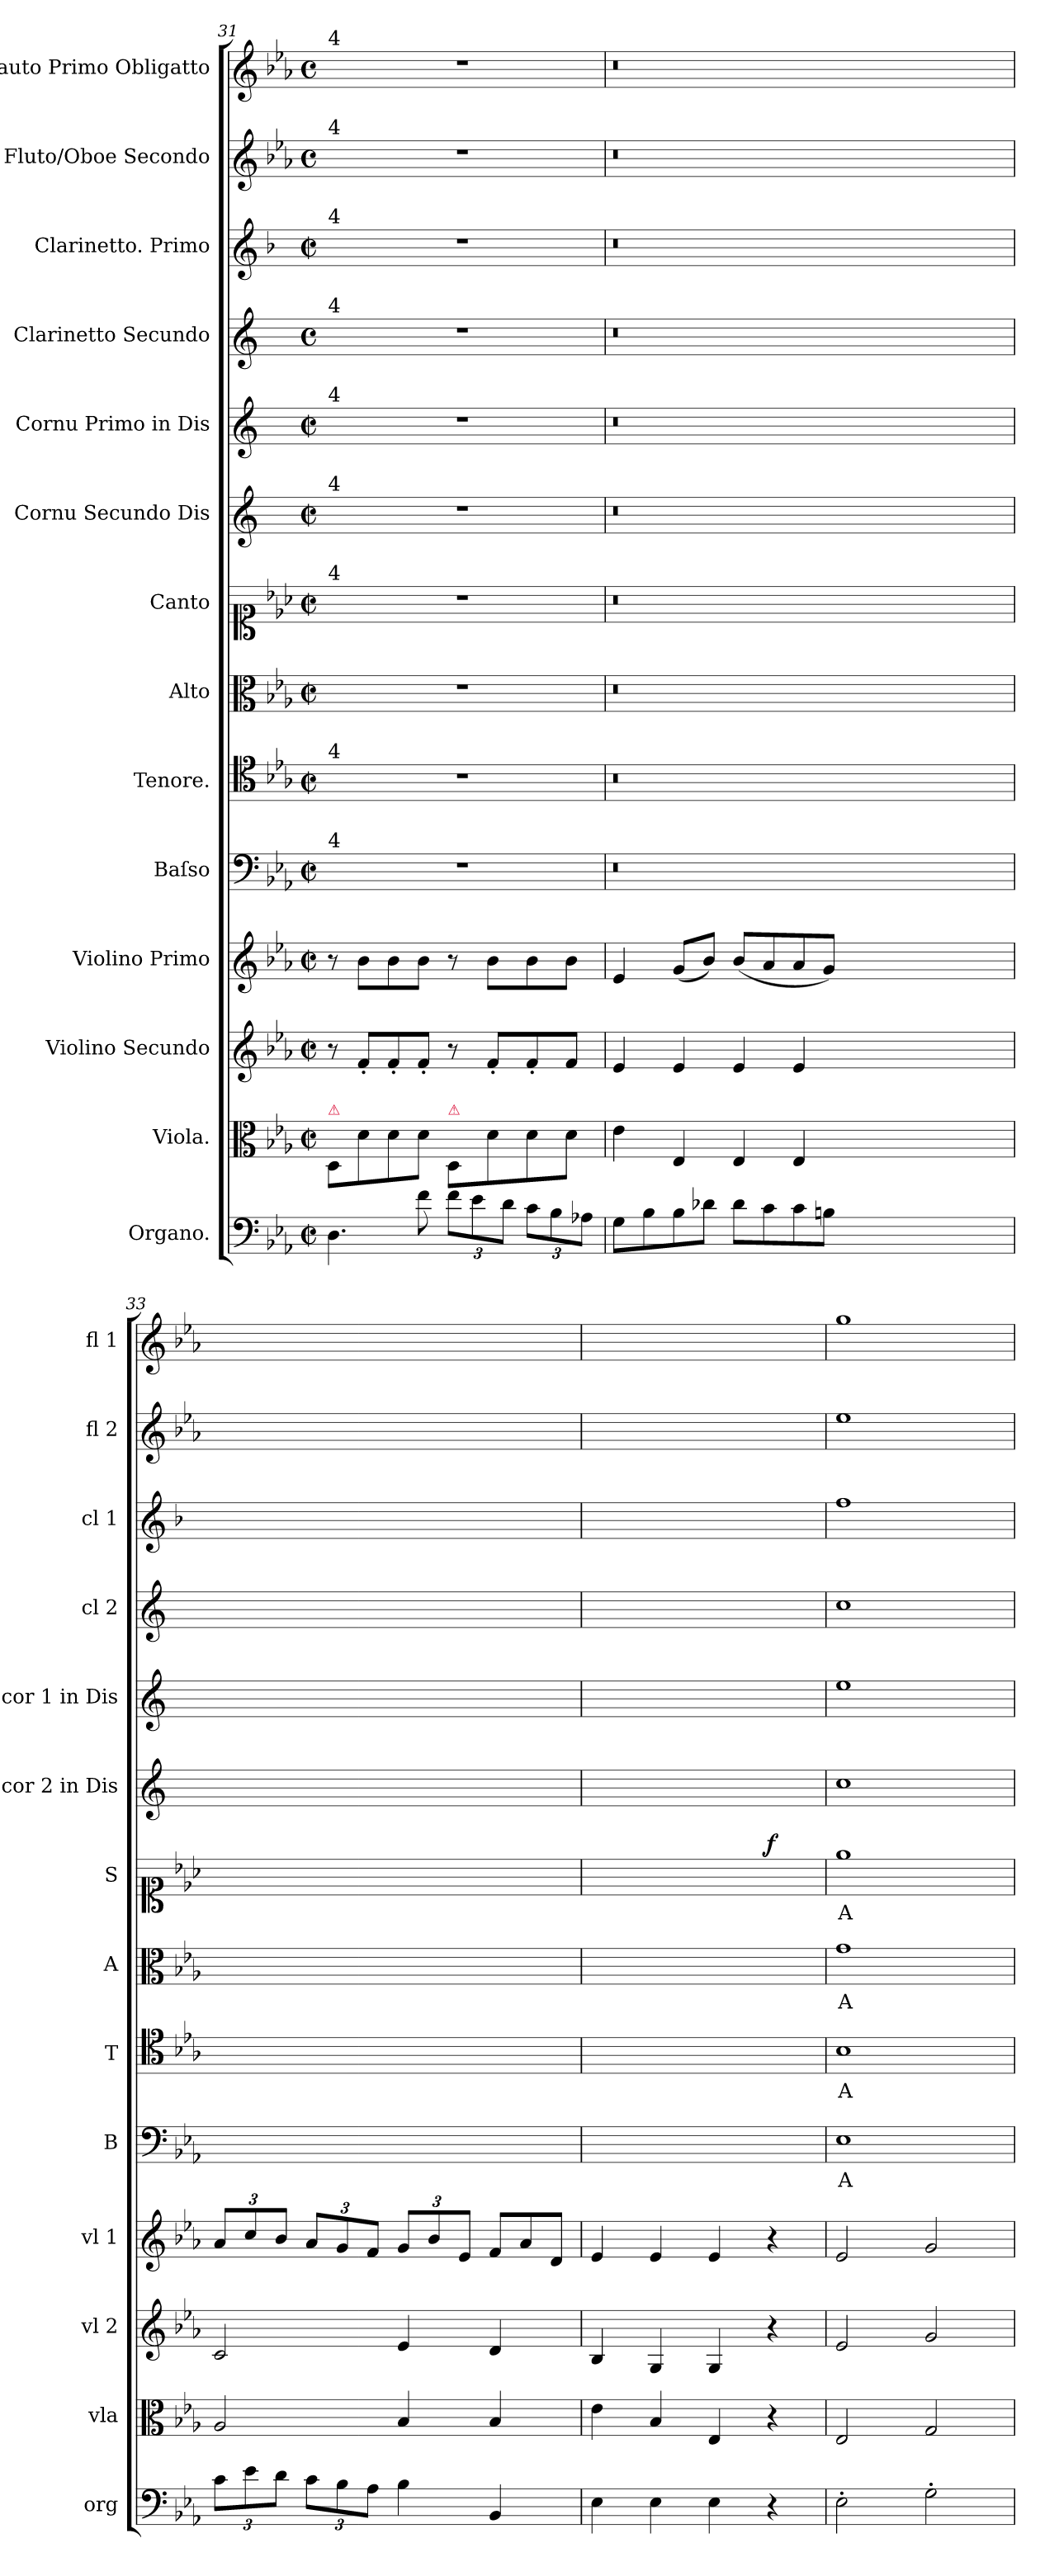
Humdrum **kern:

**kern	**kern	**kern	**kern	**dynam	**kern	**text	**kern	**text	**kern	**text	**kern	**text	**dynam	**kern	**kern	**kern	**kern	**kern	**kern
*part14	*part13	*part12	*part11	*part11	*part10	*part10	*part9	*part9	*part8	*part8	*part7	*part7	*part7	*part6	*part5	*part4	*part3	*part2	*part1
*staff14	*staff13	*staff12	*staff11	*staff11	*staff10	*staff10	*staff9	*staff9	*staff8	*staff8	*staff7	*staff7	*staff7	*staff6	*staff5	*staff4	*staff3	*staff2	*staff1
*I"Organo.	*I"Viola.	*I"Violino Secundo	*I"Violino Primo	*	*I"Baſso	*	*I"Tenore.	*	*I"Alto	*	*I"Canto	*	*	*I"Cornu Secundo Dis	*I"Cornu Primo in Dis	*I"Clarinetto Secundo	*I"Clarinetto. Primo	*I"Fluto/Oboe Secondo	*I"Flauto Primo Obligatto
*I'org	*I'vla	*I'vl 2	*I'vl 1	*	*I'B	*	*I'T	*	*I'A	*	*I'S	*	*	*I'cor 2 in Dis	*I'cor 1 in Dis	*I'cl 2	*I'cl 1	*I'fl 2	*I'fl 1
*clefF4	*clefC3	*clefG2	*clefG2	*	*clefF4	*	*clefC4	*	*clefC3	*	*clefC1	*	*	*clefG2	*clefG2	*clefG2	*clefG2	*clefG2	*clefG2
*	*	*	*	*	*	*	*	*	*	*	*	*	*	*ITrd-2c-3	*ITrd-2c-3	*ITrd1c2	*ITrd1c2	*	*
*k[b-e-a-]	*k[b-e-a-]	*k[b-e-a-]	*k[b-e-a-]	*	*k[b-e-a-]	*	*k[b-e-a-]	*	*k[b-e-a-]	*	*k[b-e-a-]	*	*	*k[b-e-a-]	*k[b-e-a-]	*k[b-e-]	*k[b-e-a-]	*k[b-e-a-]	*k[b-e-a-]
*E-:	*E-:	*E-:	*E-:	*	*E-:	*	*E-:	*	*E-:	*	*E-:	*	*	*	*	*	*E-:	*E-:	*E-:
*M2/2	*M2/2	*M2/2	*M2/2	*	*M2/2	*	*M2/2	*	*M2/2	*	*M2/2	*	*	*M2/2	*M2/2	*M2/2	*M2/2	*M2/2	*M2/2
*met(c|)	*met(c|)	*met(c|)	*met(c|)	*	*met(c|)	*	*met(c|)	*	*met(c|)	*	*met(c|)	*	*	*met(c|)	*met(c|)	*met(c)	*met(c|)	*met(c)	*met(c)
=31	=31	=31	=31	=31	=31	=31	=31	=31	=31	=31	=31	=31	=31	=31	=31	=31	=31	=31	=31
!	!	!	!	!	!	!	!	!	!	!	!	!	!	!	!	!	!	!	!LO:TX:a:t=4
!	!	!	!	!	!	!	!	!	!	!	!	!	!	!	!	!	!	!LO:TX:a:t=4	!
!	!	!	!	!	!	!	!	!	!	!	!	!	!	!	!	!	!LO:TX:a:t=4	!	!
!	!	!	!	!	!	!	!	!	!	!	!	!	!	!	!	!LO:TX:a:t=4	!	!	!
!	!	!	!	!	!	!	!	!	!	!	!	!	!	!	!LO:TX:a:t=4	!	!	!	!
!	!	!	!	!	!	!	!	!	!	!	!	!	!	!LO:TX:a:t=4	!	!	!	!	!
!	!	!	!	!	!	!	!	!	!	!	!LO:TX:a:t=4	!	!	!	!	!	!	!	!
!	!	!	!	!	!	!	!LO:TX:a:t=4	!	!	!	!	!	!	!	!	!	!	!	!
!	!	!	!	!	!LO:TX:a:t=4	!	!	!	!	!	!	!	!	!	!	!	!	!	!
!	!LO:TX:a:color=crimson:t=⚠	!	!	!	!	!	!	!	!	!	!	!	!	!	!	!	!	!	!
4.D\	8D/L	8r	8r	.	1r	.	1r	.	1r	.	1r	.	.	1r	1r	1r	1r	1r	1r
.	8d\	8f'/L	8b-\L	.	.	.	.	.	.	.	.	.	.	.	.	.	.	.	.
.	8d\	8f'/	8b-\	.	.	.	.	.	.	.	.	.	.	.	.	.	.	.	.
8f\	8d\J	8f'/J	8b-\J	.	.	.	.	.	.	.	.	.	.	.	.	.	.	.	.
!	!LO:TX:a:color=crimson:t=⚠	!	!	!	!	!	!	!	!	!	!	!	!	!	!	!	!	!	!
12f\L	8D/L	8r	8r	.	.	.	.	.	.	.	.	.	.	.	.	.	.	.	.
12e-\	.	.	.	.	.	.	.	.	.	.	.	.	.	.	.	.	.	.	.
.	8d\	8f'/L	8b-\L	.	.	.	.	.	.	.	.	.	.	.	.	.	.	.	.
12d\J	.	.	.	.	.	.	.	.	.	.	.	.	.	.	.	.	.	.	.
12c\L	8d\	8f'/	8b-\	.	.	.	.	.	.	.	.	.	.	.	.	.	.	.	.
12B-\	.	.	.	.	.	.	.	.	.	.	.	.	.	.	.	.	.	.	.
.	8d\J	8f/J	8b-\J	.	.	.	.	.	.	.	.	.	.	.	.	.	.	.	.
12A-X\J	.	.	.	.	.	.	.	.	.	.	.	.	.	.	.	.	.	.	.
=32	=32	=32	=32	=32	=32	=32	=32	=32	=32	=32	=32	=32	=32	=32	=32	=32	=32	=32	=32
8G\L	4e-\	4e-/	4e-/	.	0.r	.	0.r	.	0.r	.	0.r	.	.	0.r	0.r	0.r	0.r	0.r	0.r
8B-\	.	.	.	.	.	.	.	.	.	.	.	.	.	.	.	.	.	.	.
8B-\	4E-/	4e-/	(8g/L	.	.	.	.	.	.	.	.	.	.	.	.	.	.	.	.
8d-X\J	.	.	8b-/J)	.	.	.	.	.	.	.	.	.	.	.	.	.	.	.	.
8d-\L	4E-/	4e-/	(8b-/L	.	.	.	.	.	.	.	.	.	.	.	.	.	.	.	.
8c\	.	.	8a-/	.	.	.	.	.	.	.	.	.	.	.	.	.	.	.	.
8c\	4E-/	4e-/	8a-/	.	.	.	.	.	.	.	.	.	.	.	.	.	.	.	.
8Bn\J	.	.	8g/J)	.	.	.	.	.	.	.	.	.	.	.	.	.	.	.	.
0ryy	0ryy	0ryy	0ryy	.	.	.	.	.	.	.	.	.	.	.	.	.	.	.	.
=33	=33	=33	=33	=33	=33	=33	=33	=33	=33	=33	=33	=33	=33	=33	=33	=33	=33	=33	=33
12c\L	2A-/	2c/	12a-/L	.	1ryy	.	1ryy	.	1ryy	.	1ryy	.	.	1ryy	1ryy	1ryy	1ryy	1ryy	1ryy
12e-\	.	.	12cc/	.	.	.	.	.	.	.	.	.	.	.	.	.	.	.	.
12d\J	.	.	12b-/J	.	.	.	.	.	.	.	.	.	.	.	.	.	.	.	.
12c\L	.	.	12a-/L	.	.	.	.	.	.	.	.	.	.	.	.	.	.	.	.
12B-\	.	.	12g/	.	.	.	.	.	.	.	.	.	.	.	.	.	.	.	.
12A-\J	.	.	12f/J	.	.	.	.	.	.	.	.	.	.	.	.	.	.	.	.
4B-\	4B-/	4e-/	12g/L	.	.	.	.	.	.	.	.	.	.	.	.	.	.	.	.
.	.	.	12b-/	.	.	.	.	.	.	.	.	.	.	.	.	.	.	.	.
.	.	.	12e-/J	.	.	.	.	.	.	.	.	.	.	.	.	.	.	.	.
*	*	*	*Xtuplet	*	*	*	*	*	*	*	*	*	*	*	*	*	*	*	*
4BB-/	4B-/	4d/	12f/L	.	.	.	.	.	.	.	.	.	.	.	.	.	.	.	.
.	.	.	12a-/	.	.	.	.	.	.	.	.	.	.	.	.	.	.	.	.
.	.	.	12d/J	.	.	.	.	.	.	.	.	.	.	.	.	.	.	.	.
=34	=34	=34	=34	=34	=34	=34	=34	=34	=34	=34	=34	=34	=34	=34	=34	=34	=34	=34	=34
4E-\	4e-\	4B-/	4e-/	.	1ryy	.	1ryy	.	1ryy	.	2.ryy	.	.	1ryy	1ryy	1ryy	1ryy	1ryy	1ryy
4E-\	4B-/	4G/	4e-/	.	.	.	.	.	.	.	.	.	.	.	.	.	.	.	.
4E-\	4E-/	4G/	4e-/	.	.	.	.	.	.	.	.	.	.	.	.	.	.	.	.
!	!	!	!	!	!	!	!	!	!	!	!	!	!LO:DY:b	!	!	!	!	!	!
4r	4r	4r	4r	.	.	.	.	.	.	.	4ryy	.	f	.	.	.	.	.	.
=35	=35	=35	=35	=35	=35	=35	=35	=35	=35	=35	=35	=35	=35	=35	=35	=35	=35	=35	=35
!	!	!	!	!LO:DY:a	!	!	!	!	!	!	!	!	!	!	!	!	!	!	!
2E-'\	2E-/	2e-/	2e-/	for	1E-	A-	1B-	A-	1g	A-	1ee-	A-	.	1ee-	1gg	1b-	1ee-	1ee-	1gg
2G'\	2G/	2g/	2g/	.	.	.	.	.	.	.	.	.	.	.	.	.	.	.	.
=	=	=	=	=	=	=	=	=	=	=	=	=	=	=	=	=	=	=	=
*-	*-	*-	*-	*-	*-	*-	*-	*-	*-	*-	*-	*-	*-	*-	*-	*-	*-	*-	*-
